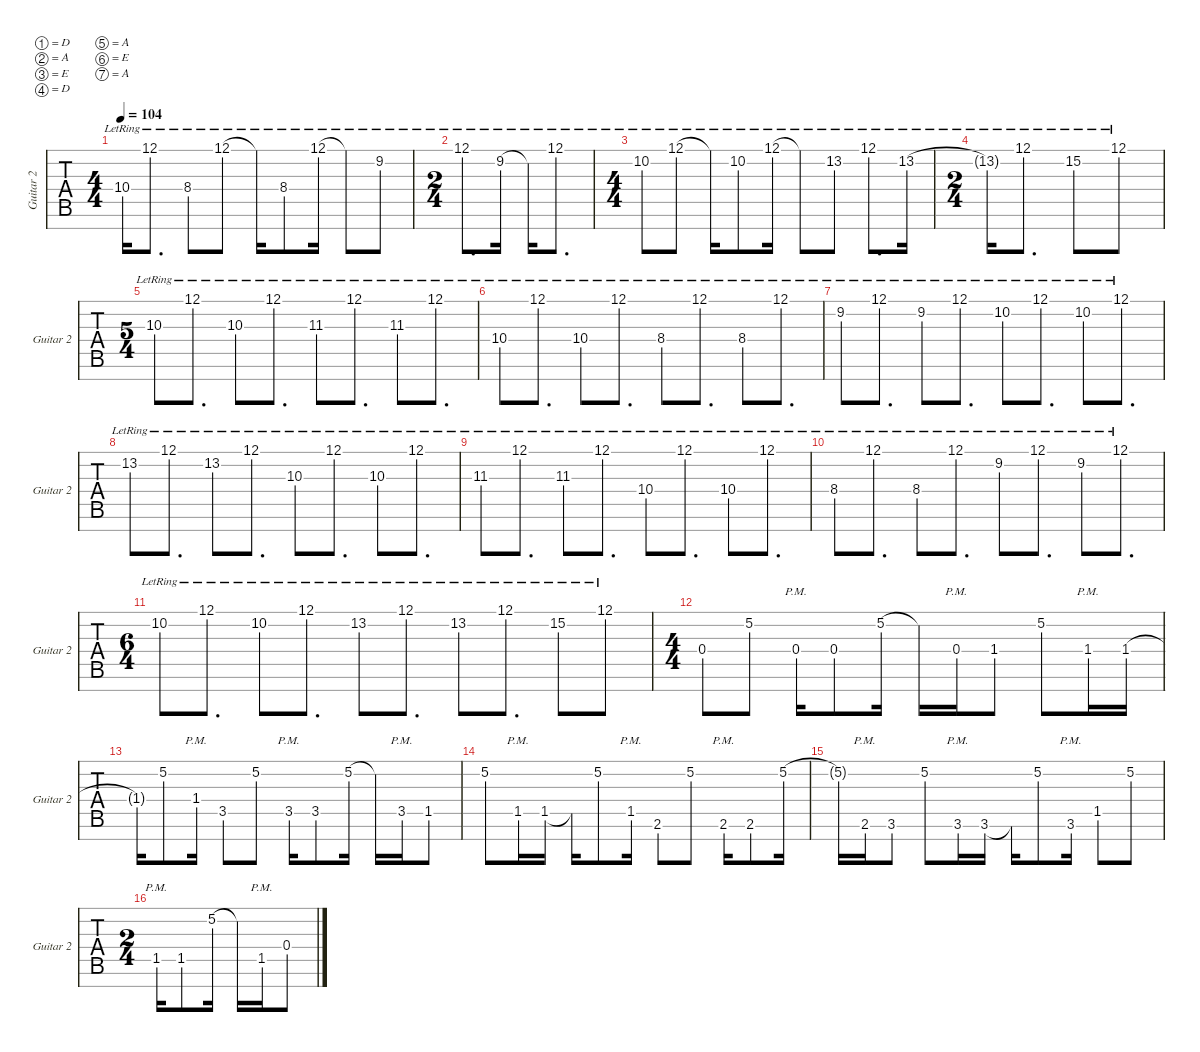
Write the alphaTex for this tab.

\defaultSystemsLayout 4
\hideDynamics
\bracketExtendMode nobrackets
\singleTrackTrackNamePolicy allsystems
\multiTrackTrackNamePolicy allsystems
\firstSystemTrackNameMode fullname
\otherSystemsTrackNameMode fullname
\otherSystemsTrackNameOrientation horizontal
\track ("Guitar 2" "Guitar 2") {instrument distortionguitar}
\staff {tabs}
\tuning (D4 A3 E3 D3 A2 E2 A1)
\ts (4 4)
\tempo 104
\clef g2
\ks c
10.4{lr t}.16{dy mf} 12.1{lr}.8{d} 8.4{lr}.8 12.1{lr}.8 12.1{lr t}.16 8.4{lr}.8 12.1{lr}.16 12.1{lr t}.8 9.2{lr}.8 |
\ts (2 4)
12.1{lr}.8{d} 9.2{lr}.16 9.2{lr t}.16 12.1{lr}.8{d} |
\ts (4 4)
10.2{lr}.8 12.1{lr}.8 12.1{lr t}.16 10.2{lr}.8 12.1{lr}.16 12.1{lr t}.8 13.2{lr}.8 12.1{lr}.8{d} 13.2{lr}.16 |
\ts (2 4)
13.2{lr t}.16 12.1{lr}.8{d} 15.2{lr}.8 12.1{lr}.8 |
\ts (5 4)
\beaming (8 2 2 2 2 2)
10.3{lr}.8 12.1{lr}.8{d} 10.3{lr}.8 12.1{lr}.8{d} 11.3{lr}.8{beam merge} 12.1{lr}.8{d beam split} 11.3{lr}.8{beam merge} 12.1{lr}.8{d} |
10.4{lr}.8 12.1{lr}.8{d} 10.4{lr}.8 12.1{lr}.8{d} 8.4{lr}.8{beam merge} 12.1{lr}.8{d beam split} 8.4{lr}.8{beam merge} 12.1{lr}.8{d} |
9.2{lr}.8 12.1{lr}.8{d} 9.2{lr}.8 12.1{lr}.8{d} 10.2{lr}.8{beam merge} 12.1{lr}.8{d beam split} 10.2{lr}.8{beam merge} 12.1{lr}.8{d} |
13.2{lr}.8 12.1{lr}.8{d} 13.2{lr}.8 12.1{lr}.8{d} 10.3{lr}.8{beam merge} 12.1{lr}.8{d beam split} 10.3{lr}.8{beam merge} 12.1{lr}.8{d} |
11.3{lr}.8 12.1{lr}.8{d} 11.3{lr}.8 12.1{lr}.8{d} 10.4{lr}.8{beam merge} 12.1{lr}.8{d beam split} 10.4{lr}.8{beam merge} 12.1{lr}.8{d} |
8.4{lr}.8 12.1{lr}.8{d} 8.4{lr}.8 12.1{lr}.8{d} 9.2{lr}.8{beam merge} 12.1{lr}.8{d beam split} 9.2{lr}.8{beam merge} 12.1{lr}.8{d} |
\ts (6 4)
\beaming (8 2 2 2 2 2 2)
10.2{lr}.8 12.1{lr}.8{d} 10.2{lr}.8 12.1{lr}.8{d} 13.2{lr}.8{beam merge} 12.1{lr}.8{d beam split} 13.2{lr}.8{beam merge} 12.1{lr}.8{d beam split} 15.2{lr}.8{beam merge} 12.1{lr}.8 |
\ts (4 4)
0.4.8 5.2.8 0.4{pm}.16 0.4.8 5.2.16 5.2{t}.16 0.4{pm}.16 1.4.8 5.2.8 1.4{pm}.16 1.4.16 |
1.4{t}.16 5.2.8 1.4{pm}.16 3.5.8 5.2.8 3.5{pm}.16 3.5.8 5.2.16 5.2{t}.16 3.5{pm}.16 1.5.8 |
5.2.8 1.5{pm}.16 1.5.16 1.5{t}.16 5.2.8 1.5{pm}.16 2.6.8 5.2.8 2.6{pm}.16 2.6.8 5.2.16 |
5.2{t}.16 2.6{pm}.16 3.6.8 5.2.8 3.6{pm}.16 3.6.16 3.6{t}.16 5.2.8 3.6{pm}.16 1.5.8 5.2.8 |
\ts (2 4)
1.5{pm}.16 1.5.8 5.2.16 5.2{t}.16 1.5{pm}.16 0.4.8
